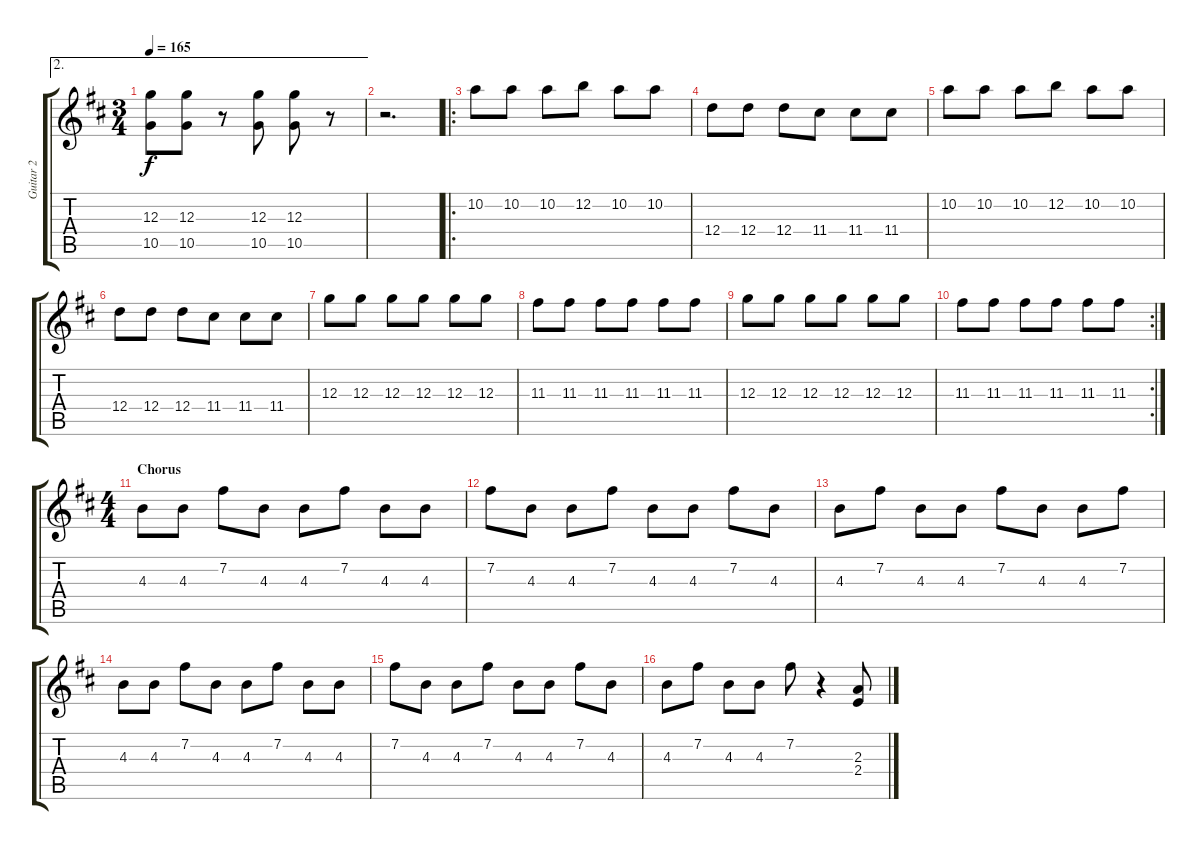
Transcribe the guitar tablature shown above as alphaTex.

\track ("Guitar 2" "Guitar 2") {instrument distortionguitar}
\staff {score tabs}
\tuning (E4 B3 G3 D3 A2 E2) {hide}
\ae 2
\ts (3 4)
\tempo 165
\clef g2
\ks d
(12.3 10.5).8{dy f} (12.3 10.5).8 r.8 (12.3 10.5).8 (12.3 10.5).8 r.8 |
r.2{d} |
\ro
10.2.8 10.2.8 10.2.8 12.2.8 10.2.8 10.2.8 |
12.4.8 12.4.8 12.4.8 11.4.8 11.4.8 11.4.8 |
10.2.8 10.2.8 10.2.8 12.2.8 10.2.8 10.2.8 |
12.4.8 12.4.8 12.4.8 11.4.8 11.4.8 11.4.8 |
12.3.8 12.3.8 12.3.8 12.3.8 12.3.8 12.3.8 |
11.3.8 11.3.8 11.3.8 11.3.8 11.3.8 11.3.8 |
12.3.8 12.3.8 12.3.8 12.3.8 12.3.8 12.3.8 |
\rc 2
11.3.8 11.3.8 11.3.8 11.3.8 11.3.8 11.3.8 |
\ts (4 4)
\section ("" "Chorus")
4.3.8 4.3.8 7.2.8 4.3.8 4.3.8 7.2.8 4.3.8 4.3.8 |
7.2.8 4.3.8 4.3.8 7.2.8 4.3.8 4.3.8 7.2.8 4.3.8 |
4.3.8 7.2.8 4.3.8 4.3.8 7.2.8 4.3.8 4.3.8 7.2.8 |
4.3.8 4.3.8 7.2.8 4.3.8 4.3.8 7.2.8 4.3.8 4.3.8 |
7.2.8 4.3.8 4.3.8 7.2.8 4.3.8 4.3.8 7.2.8 4.3.8 |
4.3.8 7.2.8 4.3.8 4.3.8 7.2.8 r.4 (2.3 2.4).8
